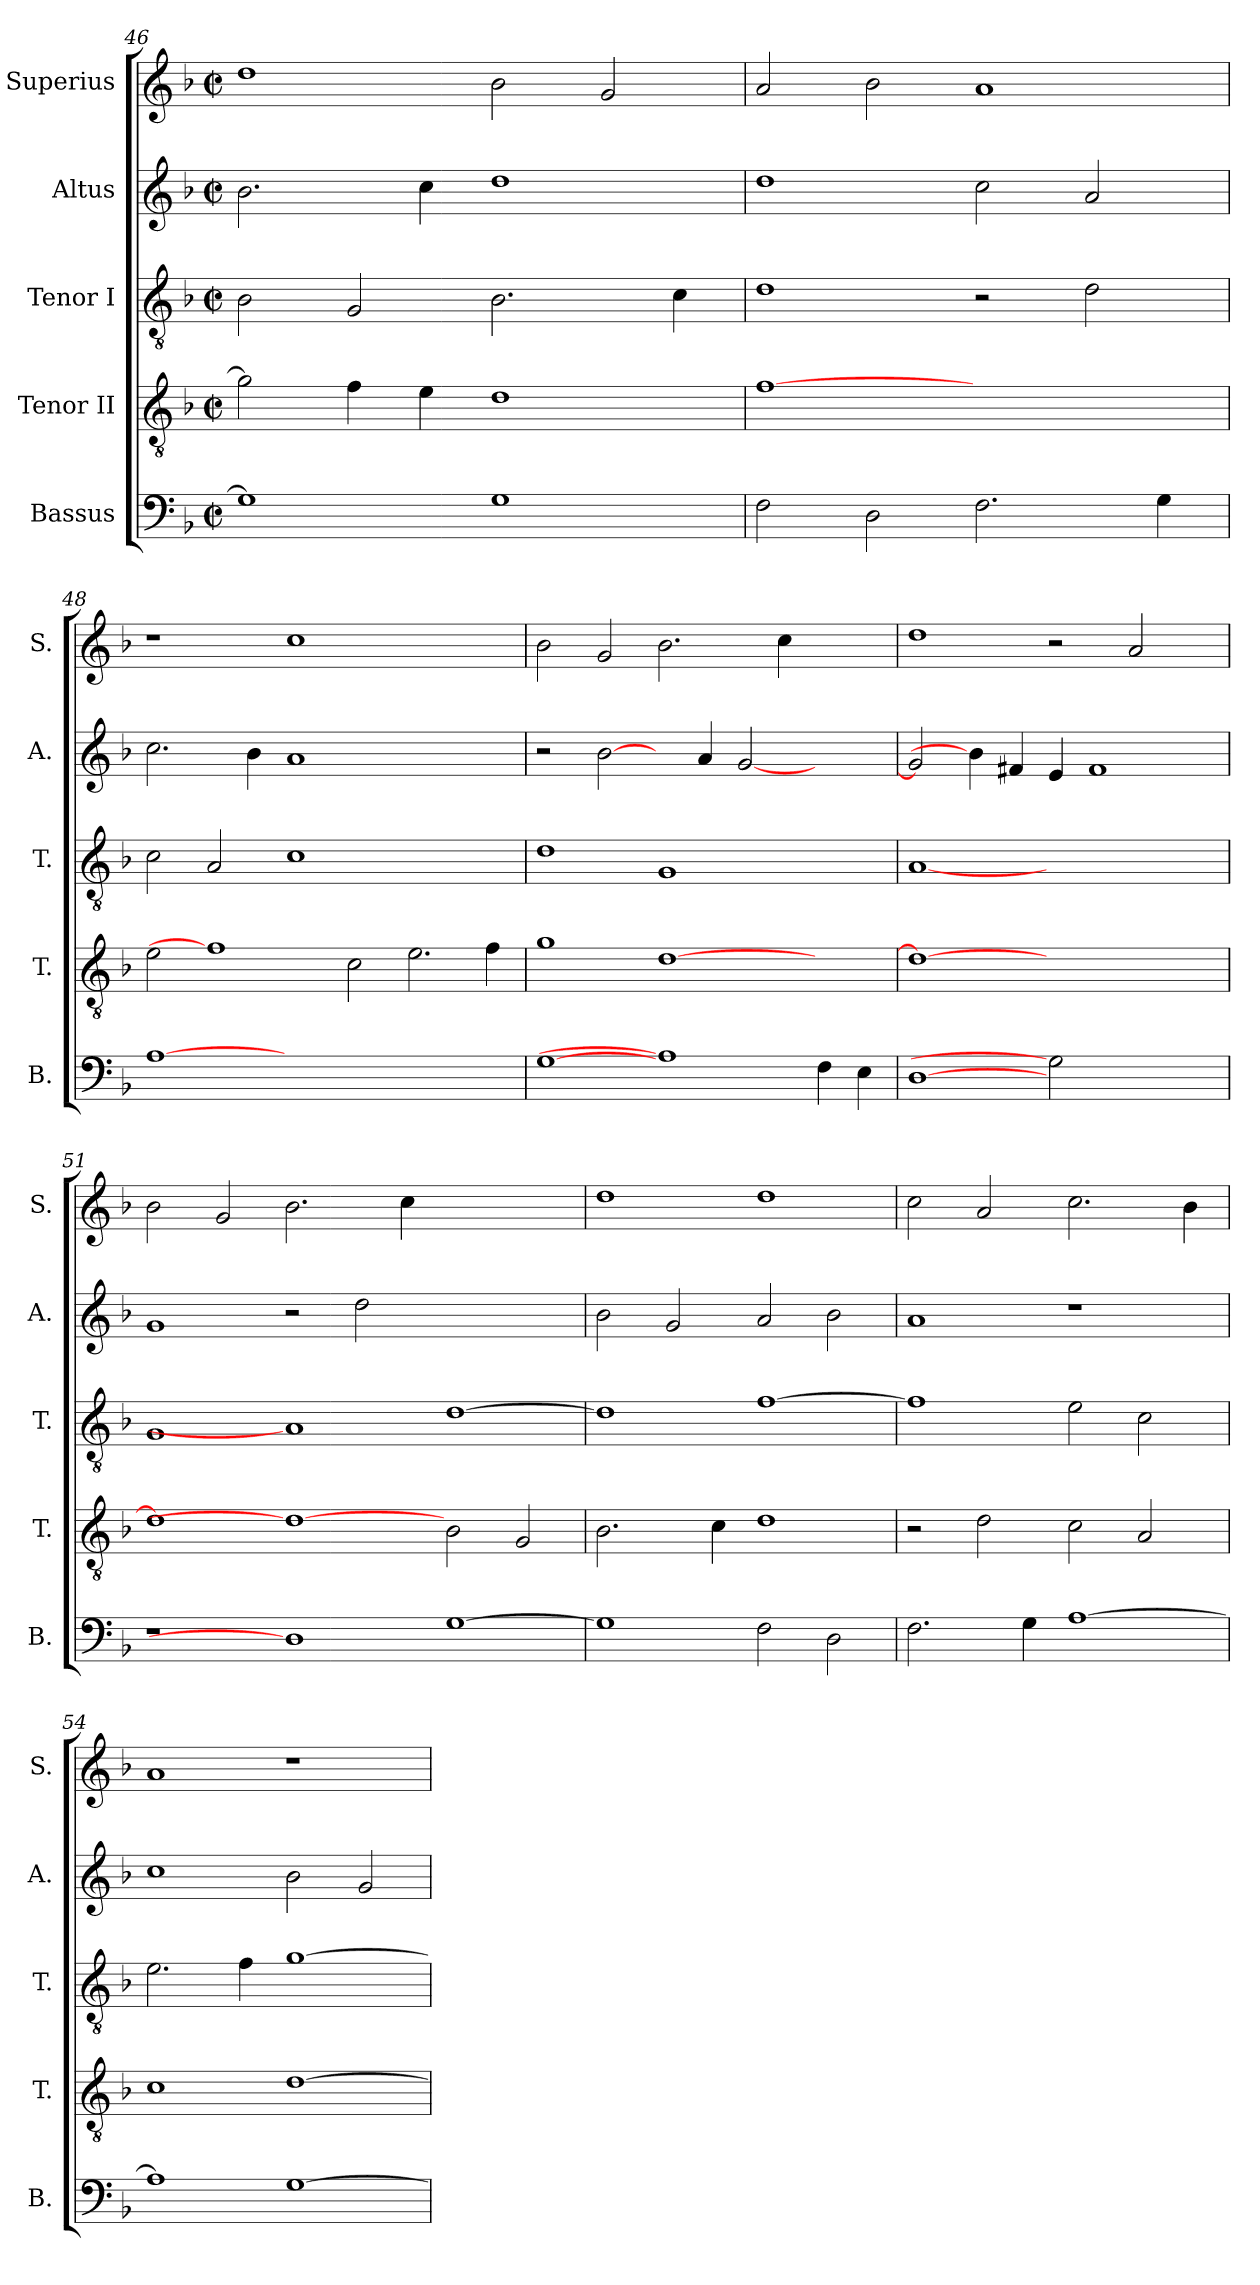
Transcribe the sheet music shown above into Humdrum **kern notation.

**kern	**kern	**kern	**kern	**kern
*part5	*part4	*part3	*part2	*part1
*staff5	*staff4	*staff3	*staff2	*staff1
*I"Bassus	*I"Tenor II	*I"Tenor I	*I"Altus	*I"Superius
*I'B.	*I'T.	*I'T.	*I'A.	*I'S.
!!LO:LB:g=z
*clefF4	*clefGv2	*clefGv2	*clefG2	*clefG2
*	*ITrd7c12	*ITrd7c12	*	*
*k[b-]	*k[b-]	*k[b-]	*k[b-]	*k[b-]
*F:	*F:	*F:	*F:	*F:
*M2/2	*M2/2	*M2/2	*M2/2	*M2/2
*met(c|)	*met(c|)	*met(c|)	*met(c|)	*met(c|)
=46	=46	=46	=46	=46
1Gi]	2Gi\]	2BB-i\	2.b-i\	1ddi
.	4Fi\	2GGi/	.	.
.	4Ei\	.	4cci\	.
1Gi	1Di	2.BB-i\	1ddi	2b-i\
.	.	.	.	2gi/
.	.	4Ci\	.	.
=47	=47	=47	=47	=47
2Fi\	[1Fi	1Di	1ddi	2ai/
2Di\	.	.	.	2b-i\
2.Fi\	1ryy	2r	2cci\	1ai
.	.	2Di\	2ai/	.
4Gi\	.	.	.	.
=48	=48	=48	=48	=48
[1Ai	2Ei\	2Ci\	2.cci\	1r
.	1Fi]	2AAi/	.	.
.	.	.	4b-i\	.
0ryy	.	1Ci	1ai	1cci
.	2Ci\	.	.	.
.	2.Ei\	1ryy	1ryy	1ryy
.	4Fi\	.	.	.
=49	=49	=49	=49	=49
[1Gi	1Gi	1Di	2r	2b-i\
.	.	.	[2b-i\	2gi/
1Ai]	[>1Di	1GGi	4ryy	2.b-i\
.	.	.	4ai/	.
.	.	.	[<2gi/	.
.	.	.	.	4cci\
4Fi\	2ryy	2ryy	2ryy	2ryy
4Ei\	.	.	.	.
=50	=50	=50	=50	=50
[1Di	1Di_>	[1AAi	2gi/]	1ddi
.	.	.	4b-i\]	.
.	.	.	4f#Xi/	.
2Gi]	1ryy	1ryy	4ei/	2r
.	.	.	1f#i	.
2.ryy	.	.	.	2ai/
.	4ryy	4ryy	.	4ryy
!!LO:PB:g=z
=51	=51	=51	=51	=51
1r	1Di]	1GGi	1gi	2b-i\
.	.	.	.	2gi/
1Di]	1Di_	1AAi]	2r	2.b-i\
.	.	.	2ddi\	.
.	.	.	.	4cci\
[>1Gi	2BB-i\	[>1Di	1ryy	1ryy
.	2GGi/	.	.	.
=52	=52	=52	=52	=52
1Gi]	2.BB-i\	1Di]	2b-i\	1ddi
.	.	.	2gi/	.
.	4Ci\	.	.	.
2Fi\	1Di	[>1Fi	2ai/	1ddi
2Di\	.	.	2b-i\	.
=53	=53	=53	=53	=53
2.Fi\	2r	1Fi]	1ai	2cci\
.	2Di\	.	.	2ai/
4Gi\	.	.	.	.
[>1Ai	2Ci\	2Ei\	1r	2.cci\
.	2AAi/	2Ci\	.	.
.	.	.	.	4b-i\
=54	=54	=54	=54	=54
1Ai]	1Ci	2.Ei\	1cci	1ai
.	.	4Fi\	.	.
[>1Gi	[>1Di	[>1Gi	2b-i\	1r
.	.	.	2gi/	.
=	=	=	=	=
*-	*-	*-	*-	*-
